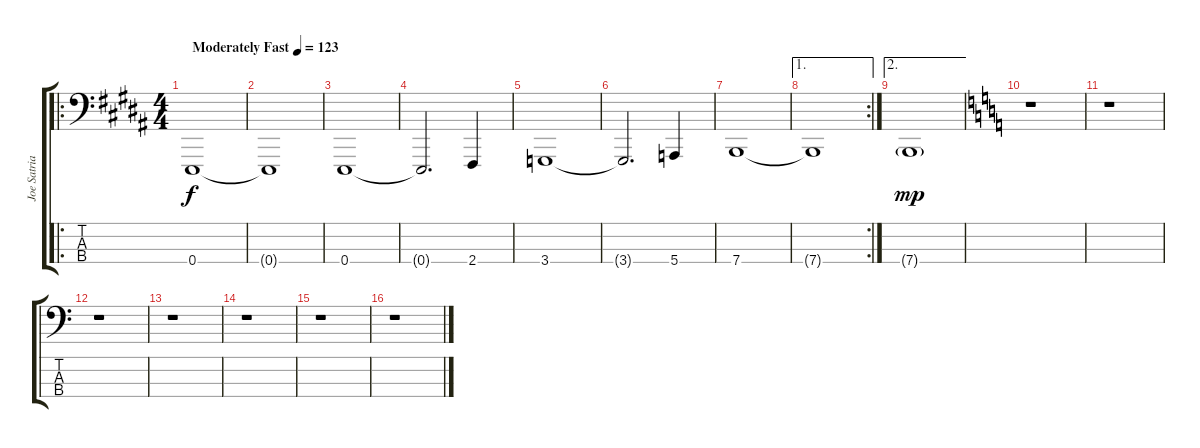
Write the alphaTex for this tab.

\track ("Joe Satriani (Bass)" "Joe Satria") {instrument lead8bassandlead}
\staff {score tabs}
\tuning (G2 D2 A1 E1) {hide}
\ro
\ts (4 4)
\tempo (123 "Moderately Fast")
\clef f4
\ks b
0.4.1{dy f instrument lead8bassandlead} |
0.4{t}.1 |
0.4.1 |
0.4{t}.2{d} 2.4.4 |
3.4.1 |
3.4{t}.2{d} 5.4.4 |
7.4.1 |
\ae 1
\rc 2
7.4{t}.1 |
\ae 2
7.4{g}.1{dy mp} |
\ks c
r.1 |
r.1 |
r.1 |
r.1 |
r.1 |
r.1 |
r.1
